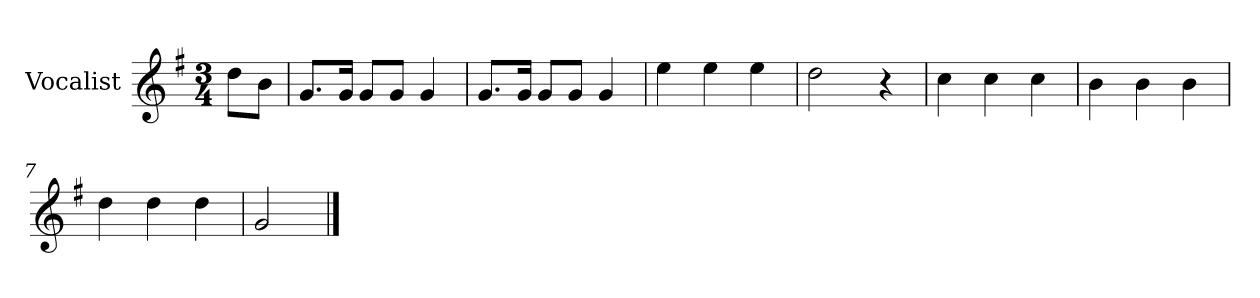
**kern
*part1
*staff1
*I"Vocalist
*k[f#]
*G:
*M3/4
=
8ddL
8bJ
=1
8.gL
16gJk
8gL
8gJ
4g
=2
8.gL
16gJk
8gL
8gJ
4g
=3
4ee
4ee
4ee
=4
2dd
4r
=5
4cc
4cc
4cc
=6
4b
4b
4b
=7
4dd
4dd
4dd
=8
2g
==
*-
